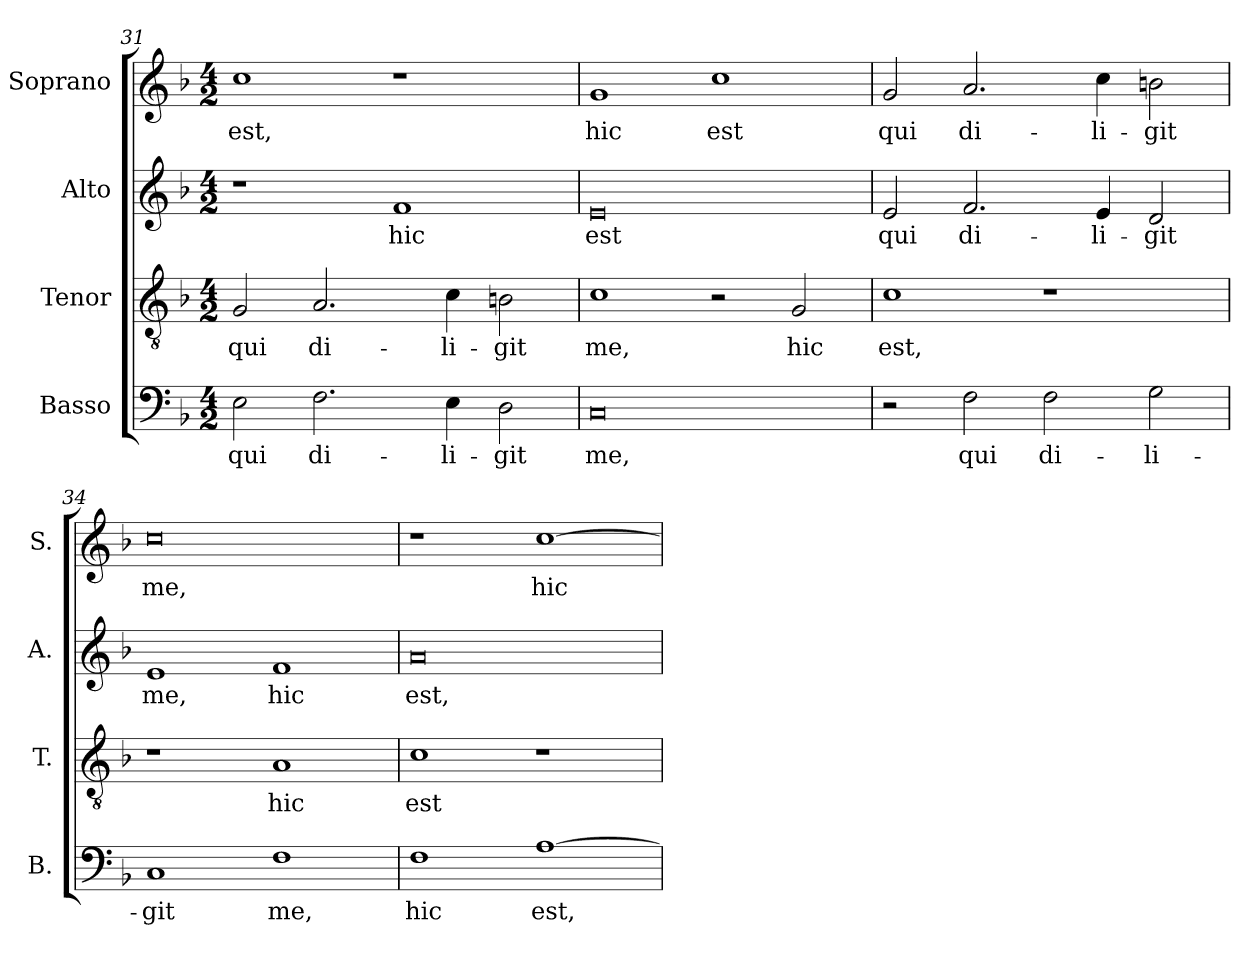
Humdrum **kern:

**kern	**text	**kern	**text	**kern	**text	**kern	**text
*part4	*part4	*part3	*part3	*part2	*part2	*part1	*part1
*staff4	*staff4	*staff3	*staff3	*staff2	*staff2	*staff1	*staff1
*I"Basso	*	*I"Tenor	*	*I"Alto	*	*I"Soprano	*
*I'B.	*	*I'T.	*	*I'A.	*	*I'S.	*
*clefF4	*	*clefGv2	*	*clefG2	*	*clefG2	*
*	*	*ITrd7c12	*	*	*	*	*
*k[b-]	*	*k[b-]	*	*k[b-]	*	*k[b-]	*
*F:	*	*F:	*	*F:	*	*F:	*
*M4/2	*	*M4/2	*	*M4/2	*	*M4/2	*
=31	=31	=31	=31	=31	=31	=31	=31
!	!LO:LY:b:color=#000000	!	!	!	!	!	!
!	!	!	!LO:LY:b:color=#000000	!	!	!	!
!	!	!	!	!	!	!	!LO:LY:b:color=#000000
2Ei\	qui	2GGi/	qui	1r	.	1cci	est,
!	!LO:LY:b:color=#000000	!	!	!	!	!	!
!	!	!	!LO:LY:b:color=#000000	!	!	!	!
2.Fi\	di-	2.AAi/	di-	.	.	.	.
!	!	!	!	!	!LO:LY:b:color=#000000	!	!
.	.	.	.	1fi	hic	1r	.
!	!LO:LY:b:color=#000000	!	!	!	!	!	!
!	!	!	!LO:LY:b:color=#000000	!	!	!	!
4Ei\	-li-	4Ci\	-li-	.	.	.	.
!	!LO:LY:b:color=#000000	!	!	!	!	!	!
!	!	!	!LO:LY:b:color=#000000	!	!	!	!
2Di\	-git	2BBni\	-git	.	.	.	.
=32	=32	=32	=32	=32	=32	=32	=32
!	!LO:LY:b:color=#000000	!	!	!	!	!	!
!	!	!	!LO:LY:b:color=#000000	!	!	!	!
!	!	!	!	!	!LO:LY:b:color=#000000	!	!
!	!	!	!	!	!	!	!LO:LY:b:color=#000000
0Ci	me,	1Ci	me,	0ei	est	1gi	hic
!	!	!	!	!	!	!	!LO:LY:b:color=#000000
.	.	2r	.	.	.	1cci	est
!	!	!	!LO:LY:b:color=#000000	!	!	!	!
.	.	2GGi/	hic	.	.	.	.
!!LO:LB:g=z
=33	=33	=33	=33	=33	=33	=33	=33
!	!	!	!LO:LY:b:color=#000000	!	!	!	!
!	!	!	!	!	!LO:LY:b:color=#000000	!	!
!	!	!	!	!	!	!	!LO:LY:b:color=#000000
2r	.	1Ci	est,	2ei/	qui	2gi/	qui
!	!LO:LY:b:color=#000000	!	!	!	!	!	!
!	!	!	!	!	!LO:LY:b:color=#000000	!	!
!	!	!	!	!	!	!	!LO:LY:b:color=#000000
2Fi\	qui	.	.	2.fi/	di-	2.ai/	di-
!	!LO:LY:b:color=#000000	!	!	!	!	!	!
2Fi\	di-	1r	.	.	.	.	.
!	!	!	!	!	!LO:LY:b:color=#000000	!	!
!	!	!	!	!	!	!	!LO:LY:b:color=#000000
.	.	.	.	4ei/	-li-	4cci\	-li-
!	!LO:LY:b:color=#000000	!	!	!	!	!	!
!	!	!	!	!	!LO:LY:b:color=#000000	!	!
!	!	!	!	!	!	!	!LO:LY:b:color=#000000
2Gi\	-li-	.	.	2di/	-git	2bni\	-git
=34	=34	=34	=34	=34	=34	=34	=34
!	!LO:LY:b:color=#000000	!	!	!	!	!	!
!	!	!	!	!	!LO:LY:b:color=#000000	!	!
!	!	!	!	!	!	!	!LO:LY:b:color=#000000
1Ci	-git	1r	.	1ei	me,	0cci	me,
!	!LO:LY:b:color=#000000	!	!	!	!	!	!
!	!	!	!LO:LY:b:color=#000000	!	!	!	!
!	!	!	!	!	!LO:LY:b:color=#000000	!	!
1Fi	me,	1AAi	hic	1fi	hic	.	.
=35	=35	=35	=35	=35	=35	=35	=35
!	!LO:LY:b:color=#000000	!	!	!	!	!	!
!	!	!	!LO:LY:b:color=#000000	!	!	!	!
!	!	!	!	!	!LO:LY:b:color=#000000	!	!
1Fi	hic	1Ci	est	0ai	est,	1r	.
!	!LO:LY:b:color=#000000	!	!	!	!	!	!
!	!	!	!	!	!	!	!LO:LY:b:color=#000000
[1Ai	est,	1r	.	.	.	[1cci	hic
=	=	=	=	=	=	=	=
*-	*-	*-	*-	*-	*-	*-	*-
